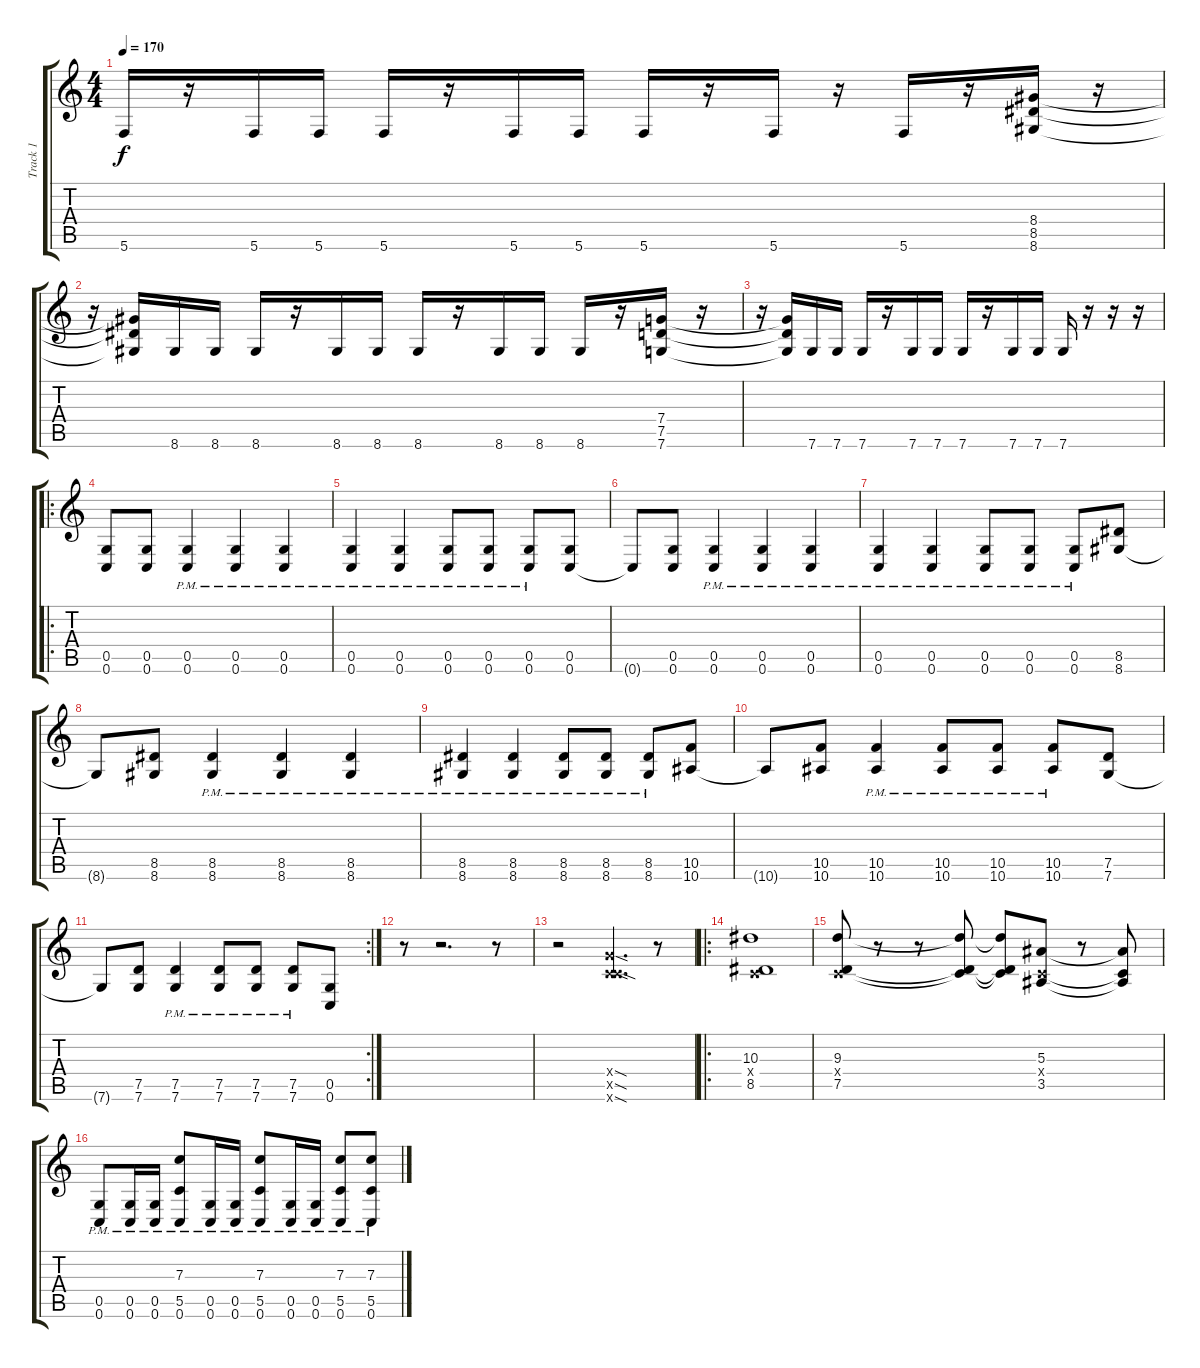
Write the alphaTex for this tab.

\track ("Track 1" "Track 1") {instrument distortionguitar}
\staff {score tabs}
\tuning (D4 A3 F3 C3 G2 C2) {hide}
\ts (4 4)
\tempo 170
\clef g2
\ks c
5.6.16{dy f} r.16 5.6.16 5.6.16 5.6.16 r.16 5.6.16 5.6.16 5.6.16 r.16 5.6.16 r.16 5.6.16 r.16 (8.4 8.5 8.6).16 r.16 |
r.16 (8.4{t} 8.5{t} 8.6{t}).16 8.6.16 8.6.16 8.6.16 r.16 8.6.16 8.6.16 8.6.16 r.16 8.6.16 8.6.16 8.6.16 r.16 (7.4 7.5 7.6).16 r.16 |
r.16 (7.4{t} 7.5{t} 7.6{t}).16 7.6.16 7.6.16 7.6.16 r.16 7.6.16 7.6.16 7.6.16 r.16 7.6.16 7.6.16 7.6.16 r.16 r.16 r.16 |
\ro
(0.5 0.6).8 (0.5 0.6).8 (0.5{pm} 0.6{pm}).4 (0.5{pm} 0.6{pm}).4 (0.5{pm} 0.6{pm}).4 |
(0.5{pm} 0.6{pm}).4 (0.5{pm} 0.6{pm}).4 (0.5{pm} 0.6{pm}).8 (0.5{pm} 0.6{pm}).8 (0.5{pm} 0.6{pm}).8 (0.5 0.6).8 |
0.6{t}.8 (0.5 0.6).8 (0.5{pm} 0.6{pm}).4 (0.5{pm} 0.6{pm}).4 (0.5{pm} 0.6{pm}).4 |
(0.5{pm} 0.6{pm}).4 (0.5{pm} 0.6{pm}).4 (0.5{pm} 0.6{pm}).8 (0.5{pm} 0.6{pm}).8 (0.5{pm} 0.6{pm}).8 (8.5 8.6).8 |
8.6{t}.8 (8.5 8.6).8 (8.5{pm} 8.6{pm}).4 (8.5{pm} 8.6{pm}).4 (8.5{pm} 8.6{pm}).4 |
(8.5{pm} 8.6{pm}).4 (8.5{pm} 8.6{pm}).4 (8.5{pm} 8.6{pm}).8 (8.5{pm} 8.6{pm}).8 (8.5{pm} 8.6{pm}).8 (10.5 10.6).8 |
10.6{t}.8 (10.5 10.6).8 (10.5{pm} 10.6{pm}).4 (10.5{pm} 10.6{pm}).8 (10.5{pm} 10.6{pm}).8 (10.5{pm} 10.6{pm}).8 (7.5 7.6).8 |
\rc 2
7.6{t}.8 (7.5 7.6).8 (7.5{pm} 7.6{pm}).4 (7.5{pm} 7.6{pm}).8 (7.5{pm} 7.6{pm}).8 (7.5{pm} 7.6{pm}).8 (0.5 0.6).8 |
r.8 r.2{d} r.8 |
r.2 (0.4{sod x} 12.5{sod x} 12.6{sod x}).4{d} r.8 |
\ro
(10.3 0.4{x} 8.5).1 |
(9.3 0.4{x} 7.5).8 r.8 r.8 (9.3{t} 0.4{t} 7.5{t}).8 (9.3{t} 0.4{t} 7.5{t}).8 (5.3 0.4{x} 3.5).8 r.8 (5.3{t} 0.4{t} 3.5{t}).8 |
(0.5{pm} 0.6{pm}).8 (0.5{pm} 0.6{pm}).16 (0.5{pm} 0.6{pm}).16 (7.3 5.5{pm} 0.6{pm}).8 (0.5{pm} 0.6{pm}).16 (0.5{pm} 0.6{pm}).16 (7.3 5.5{pm} 0.6{pm}).8 (0.5{pm} 0.6{pm}).16 (0.5{pm} 0.6{pm}).16 (7.3 5.5{pm} 0.6{pm}).8 (7.3 5.5{pm} 0.6{pm}).8
